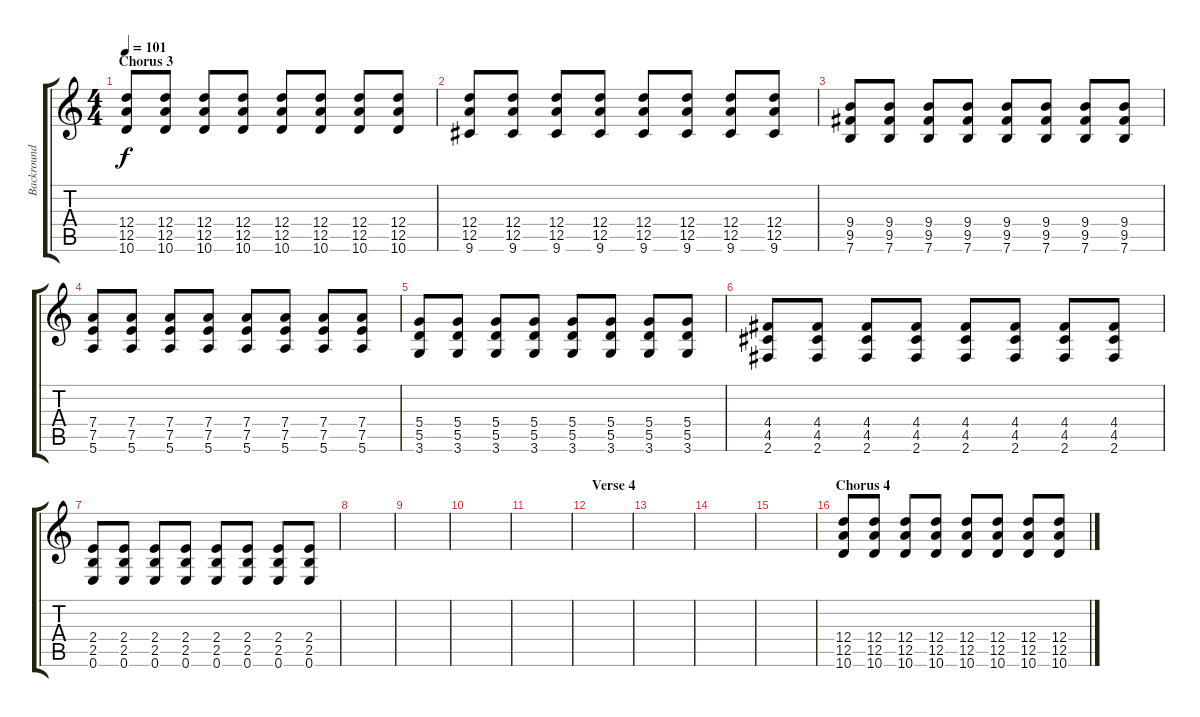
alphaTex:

\track ("Backround Rhythm Guitar" "Backround ") {instrument electricguitarmuted}
\staff {score tabs}
\tuning (E4 B3 G3 D3 A2 E2) {hide}
\ts (4 4)
\section ("" "Chorus 3")
\tempo 101
\clef g2
\ks c
(12.4 12.5 10.6).8{dy f} (12.4 12.5 10.6).8 (12.4 12.5 10.6).8 (12.4 12.5 10.6).8 (12.4 12.5 10.6).8 (12.4 12.5 10.6).8 (12.4 12.5 10.6).8 (12.4 12.5 10.6).8 |
(12.4 12.5 9.6).8 (12.4 12.5 9.6).8 (12.4 12.5 9.6).8 (12.4 12.5 9.6).8 (12.4 12.5 9.6).8 (12.4 12.5 9.6).8 (12.4 12.5 9.6).8 (12.4 12.5 9.6).8 |
(9.4 9.5 7.6).8 (9.4 9.5 7.6).8 (9.4 9.5 7.6).8 (9.4 9.5 7.6).8 (9.4 9.5 7.6).8 (9.4 9.5 7.6).8 (9.4 9.5 7.6).8 (9.4 9.5 7.6).8 |
(7.4 7.5 5.6).8 (7.4 7.5 5.6).8 (7.4 7.5 5.6).8 (7.4 7.5 5.6).8 (7.4 7.5 5.6).8 (7.4 7.5 5.6).8 (7.4 7.5 5.6).8 (7.4 7.5 5.6).8 |
(5.4 5.5 3.6).8 (5.4 5.5 3.6).8 (5.4 5.5 3.6).8 (5.4 5.5 3.6).8 (5.4 5.5 3.6).8 (5.4 5.5 3.6).8 (5.4 5.5 3.6).8 (5.4 5.5 3.6).8 |
(4.4 4.5 2.6).8 (4.4 4.5 2.6).8 (4.4 4.5 2.6).8 (4.4 4.5 2.6).8 (4.4 4.5 2.6).8 (4.4 4.5 2.6).8 (4.4 4.5 2.6).8 (4.4 4.5 2.6).8 |
(2.4 2.5 0.6).8 (2.4 2.5 0.6).8 (2.4 2.5 0.6).8 (2.4 2.5 0.6).8 (2.4 2.5 0.6).8 (2.4 2.5 0.6).8 (2.4 2.5 0.6).8 (2.4 2.5 0.6).8 |
|
|
|
|
\section ("" "Verse 4")
|
|
|
|
\section ("" "Chorus 4")
(12.4 12.5 10.6).8 (12.4 12.5 10.6).8 (12.4 12.5 10.6).8 (12.4 12.5 10.6).8 (12.4 12.5 10.6).8 (12.4 12.5 10.6).8 (12.4 12.5 10.6).8 (12.4 12.5 10.6).8
